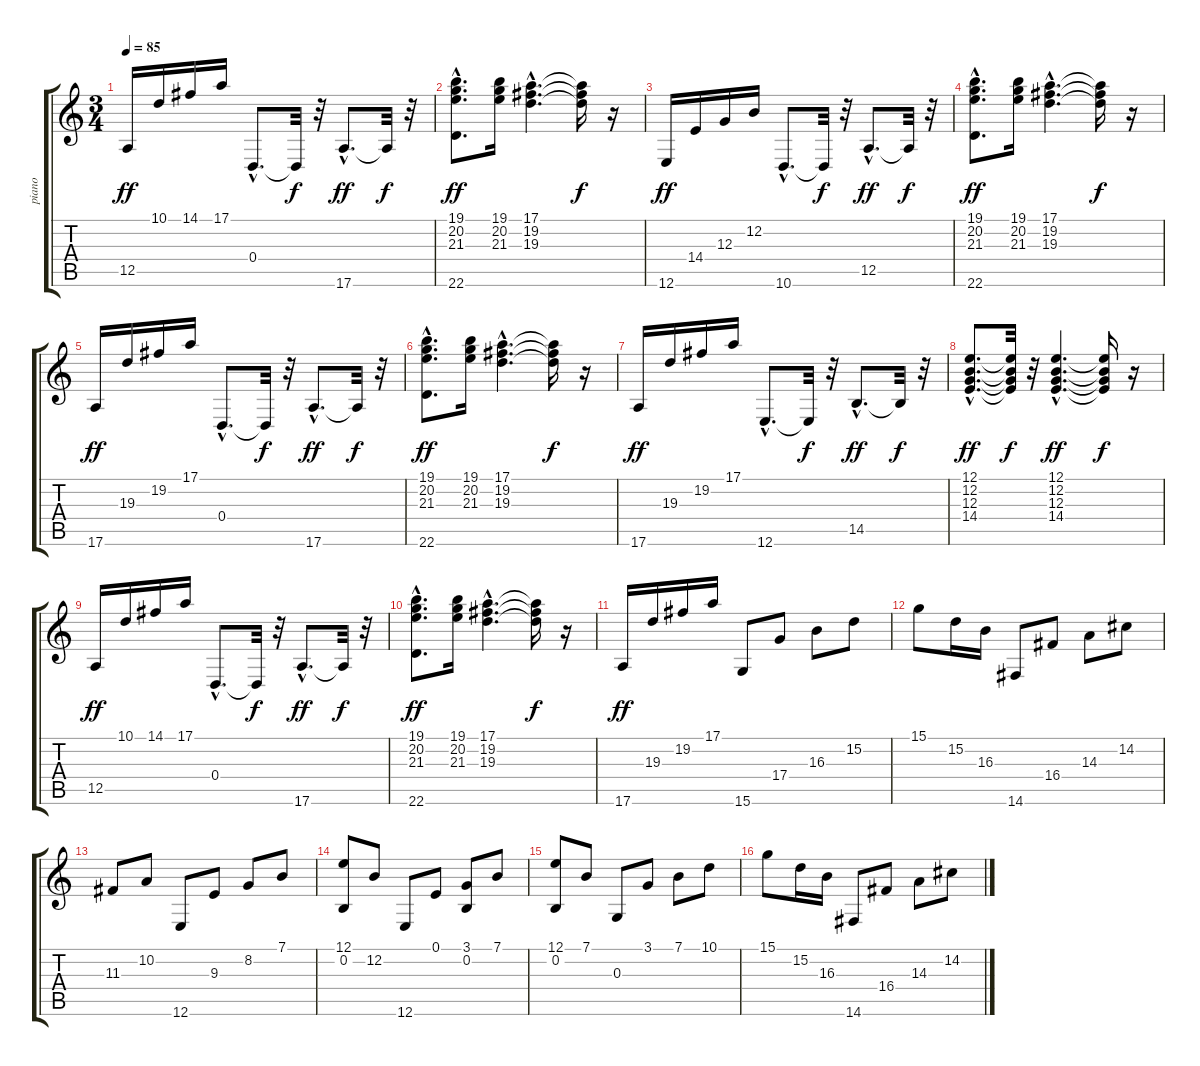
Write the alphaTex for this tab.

\track ("piano" "piano") {instrument brightacousticpiano}
\staff {score tabs}
\tuning (E4 B3 G3 D3 A2 E2) {hide}
\ts (3 4)
\tempo 85
\clef g2
\ks c
12.5.16{dy ff} 10.1.16 14.1.16 17.1.16 0.4{hac}.8{d} 0.4{t}.32{dy f} r.32 17.6{hac}.8{d dy ff} 17.6{t}.32{dy f} r.32 |
(19.1{hac} 20.2{hac} 21.3{hac} 22.6{hac}).8{d dy ff} (19.1 20.2 21.3).16 (17.1{hac} 19.2{hac} 19.3{hac}).4{d} (17.1{t} 19.2{t} 19.3{t}).16{dy f} r.16 |
12.6.16{dy ff} 14.4.16 12.3.16 12.2.16 10.6{hac}.8{d} 10.6{t}.32{dy f} r.32 12.5{hac}.8{d dy ff} 12.5{t}.32{dy f} r.32 |
(19.1{hac} 20.2{hac} 21.3{hac} 22.6{hac}).8{d dy ff} (19.1 20.2 21.3).16 (17.1{hac} 19.2{hac} 19.3{hac}).4{d} (17.1{t} 19.2{t} 19.3{t}).16{dy f} r.16 |
17.6.16{dy ff} 19.3.16 19.2.16 17.1.16 0.4{hac}.8{d} 0.4{t}.32{dy f} r.32 17.6{hac}.8{d dy ff} 17.6{t}.32{dy f} r.32 |
(19.1{hac} 20.2{hac} 21.3{hac} 22.6{hac}).8{d dy ff} (19.1 20.2 21.3).16 (17.1{hac} 19.2{hac} 19.3{hac}).4{d} (17.1{t} 19.2{t} 19.3{t}).16{dy f} r.16 |
17.6.16{dy ff} 19.3.16 19.2.16 17.1.16 12.6{hac}.8{d} 12.6{t}.32{dy f} r.32 14.5{hac}.8{d dy ff} 14.5{t}.32{dy f} r.32 |
(12.1{hac} 12.2{hac} 12.3{hac} 14.4{hac}).8{d dy ff} (12.1{t} 12.2{t} 12.3{t} 14.4{t}).32{dy f} r.32 (12.1{hac} 12.2{hac} 12.3{hac} 14.4{hac}).4{d dy ff} (12.1{t} 12.2{t} 12.3{t} 14.4{t}).16{dy f} r.16 |
12.5.16{dy ff} 10.1.16 14.1.16 17.1.16 0.4{hac}.8{d} 0.4{t}.32{dy f} r.32 17.6{hac}.8{d dy ff} 17.6{t}.32{dy f} r.32 |
(19.1{hac} 20.2{hac} 21.3{hac} 22.6{hac}).8{d dy ff} (19.1 20.2 21.3).16 (17.1{hac} 19.2{hac} 19.3{hac}).4{d} (17.1{t} 19.2{t} 19.3{t}).16{dy f} r.16 |
17.6.16{dy ff} 19.3.16 19.2.16 17.1.16 15.6.8 17.4.8 16.3.8 15.2.8 |
15.1.8 15.2.16 16.3.16 14.6.8 16.4.8 14.3.8 14.2.8 |
11.3.8 10.2.8 12.6.8 9.3.8 8.2.8 7.1.8 |
(12.1 0.2).8 12.2.8 12.6.8 0.1.8 (3.1 0.2).8 7.1.8 |
(12.1 0.2).8 7.1.8 0.3.8 3.1.8 7.1.8 10.1.8 |
15.1.8 15.2.16 16.3.16 14.6.8 16.4.8 14.3.8 14.2.8
